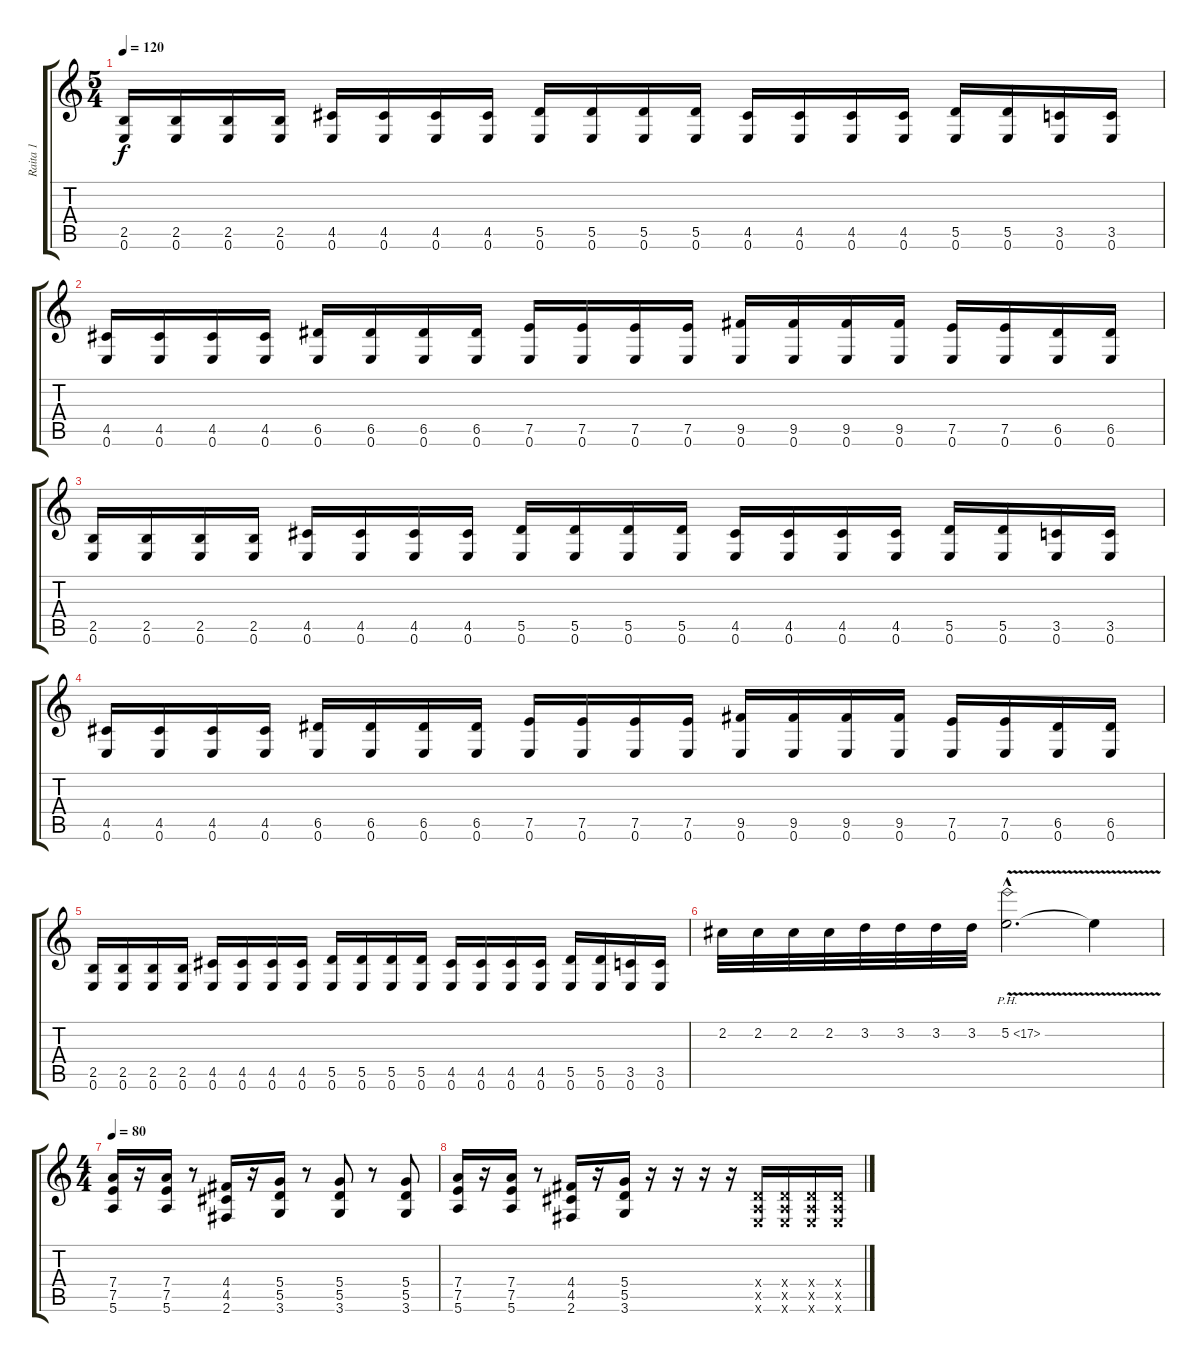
\track ("Raita 1" "Raita 1") {instrument distortionguitar}
\staff {score tabs}
\tuning (E4 B3 G3 D3 A2 E2) {hide}
\ts (5 4)
\tempo 120
\clef g2
\ks c
(2.5 0.6).16{dy f} (2.5 0.6).16 (2.5 0.6).16 (2.5 0.6).16 (4.5 0.6).16 (4.5 0.6).16 (4.5 0.6).16 (4.5 0.6).16 (5.5 0.6).16 (5.5 0.6).16 (5.5 0.6).16 (5.5 0.6).16 (4.5 0.6).16 (4.5 0.6).16 (4.5 0.6).16 (4.5 0.6).16 (5.5 0.6).16 (5.5 0.6).16 (3.5 0.6).16 (3.5 0.6).16 |
(4.5 0.6).16 (4.5 0.6).16 (4.5 0.6).16 (4.5 0.6).16 (6.5 0.6).16 (6.5 0.6).16 (6.5 0.6).16 (6.5 0.6).16 (7.5 0.6).16 (7.5 0.6).16 (7.5 0.6).16 (7.5 0.6).16 (9.5 0.6).16 (9.5 0.6).16 (9.5 0.6).16 (9.5 0.6).16 (7.5 0.6).16 (7.5 0.6).16 (6.5 0.6).16 (6.5 0.6).16 |
(2.5 0.6).16 (2.5 0.6).16 (2.5 0.6).16 (2.5 0.6).16 (4.5 0.6).16 (4.5 0.6).16 (4.5 0.6).16 (4.5 0.6).16 (5.5 0.6).16 (5.5 0.6).16 (5.5 0.6).16 (5.5 0.6).16 (4.5 0.6).16 (4.5 0.6).16 (4.5 0.6).16 (4.5 0.6).16 (5.5 0.6).16 (5.5 0.6).16 (3.5 0.6).16 (3.5 0.6).16 |
(4.5 0.6).16 (4.5 0.6).16 (4.5 0.6).16 (4.5 0.6).16 (6.5 0.6).16 (6.5 0.6).16 (6.5 0.6).16 (6.5 0.6).16 (7.5 0.6).16 (7.5 0.6).16 (7.5 0.6).16 (7.5 0.6).16 (9.5 0.6).16 (9.5 0.6).16 (9.5 0.6).16 (9.5 0.6).16 (7.5 0.6).16 (7.5 0.6).16 (6.5 0.6).16 (6.5 0.6).16 |
(2.5 0.6).16 (2.5 0.6).16 (2.5 0.6).16 (2.5 0.6).16 (4.5 0.6).16 (4.5 0.6).16 (4.5 0.6).16 (4.5 0.6).16 (5.5 0.6).16 (5.5 0.6).16 (5.5 0.6).16 (5.5 0.6).16 (4.5 0.6).16 (4.5 0.6).16 (4.5 0.6).16 (4.5 0.6).16 (5.5 0.6).16 (5.5 0.6).16 (3.5 0.6).16 (3.5 0.6).16 |
2.2.32 2.2.32 2.2.32 2.2.32 3.2.32 3.2.32 3.2.32 3.2.32 5.2{ph 12 v hac}.2{d} 5.2{t}.4 |
\ts (4 4)
\tempo 80
(7.4 7.5 5.6).16 r.16 (7.4 7.5 5.6).16 r.8 (4.4 4.5 2.6).16 r.16 (5.4 5.5 3.6).16 r.8 (5.4 5.5 3.6).8 r.8 (5.4 5.5 3.6).8 |
(7.4 7.5 5.6).16 r.16 (7.4 7.5 5.6).16 r.8 (4.4 4.5 2.6).16 r.16 (5.4 5.5 3.6).16 r.16 r.16 r.16 r.16 (0.4{x} 0.5{x} 0.6{x}).16 (0.4{x} 0.5{x} 0.6{x}).16 (0.4{x} 0.5{x} 0.6{x}).16 (0.4{x} 0.5{x} 0.6{x}).16
